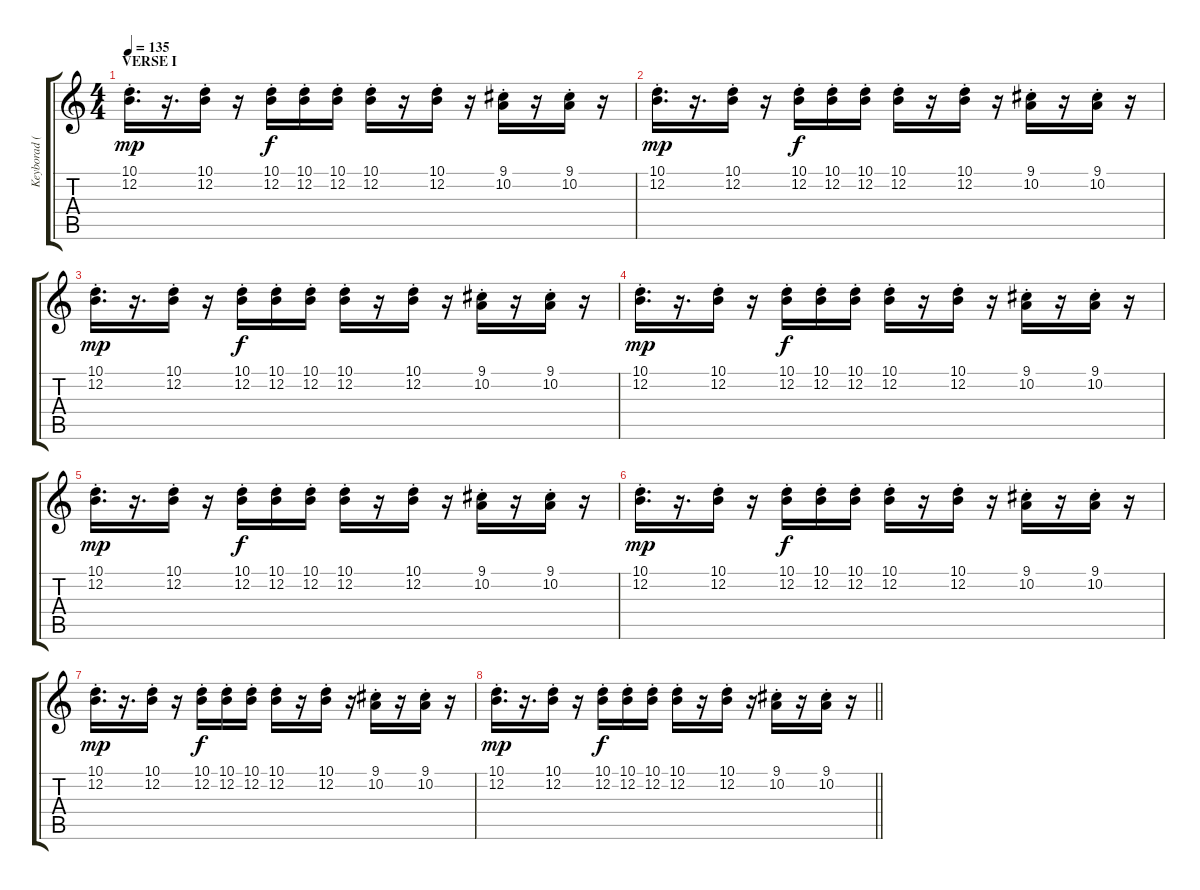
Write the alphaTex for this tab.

\track ("Keyborad (1)" "Keyborad (") {instrument tremolostrings}
\staff {score tabs}
\tuning (E4 B3 G3 D3 A2 E2) {hide}
\ts (4 4)
\section ("" "VERSE I")
\tempo 135
\clef g2
\ks c
(10.1{st} 12.2{st}).16{d dy mp} r.16{d} (10.1{st} 12.2{st}).16 r.16 (10.1{st} 12.2{st}).16{dy f} (10.1{st} 12.2{st}).16 (10.1{st} 12.2{st}).16 (10.1{st} 12.2{st}).16 r.16 (10.1{st} 12.2{st}).16 r.16 (9.1{st} 10.2{st}).16 r.16 (9.1{st} 10.2{st}).16 r.16 |
(10.1{st} 12.2{st}).16{d dy mp} r.16{d} (10.1{st} 12.2{st}).16 r.16 (10.1{st} 12.2{st}).16{dy f} (10.1{st} 12.2{st}).16 (10.1{st} 12.2{st}).16 (10.1{st} 12.2{st}).16 r.16 (10.1{st} 12.2{st}).16 r.16 (9.1{st} 10.2{st}).16 r.16 (9.1{st} 10.2{st}).16 r.16 |
(10.1{st} 12.2{st}).16{d dy mp} r.16{d} (10.1{st} 12.2{st}).16 r.16 (10.1{st} 12.2{st}).16{dy f} (10.1{st} 12.2{st}).16 (10.1{st} 12.2{st}).16 (10.1{st} 12.2{st}).16 r.16 (10.1{st} 12.2{st}).16 r.16 (9.1{st} 10.2{st}).16 r.16 (9.1{st} 10.2{st}).16 r.16 |
(10.1{st} 12.2{st}).16{d dy mp} r.16{d} (10.1{st} 12.2{st}).16 r.16 (10.1{st} 12.2{st}).16{dy f} (10.1{st} 12.2{st}).16 (10.1{st} 12.2{st}).16 (10.1{st} 12.2{st}).16 r.16 (10.1{st} 12.2{st}).16 r.16 (9.1{st} 10.2{st}).16 r.16 (9.1{st} 10.2{st}).16 r.16 |
(10.1{st} 12.2{st}).16{d dy mp} r.16{d} (10.1{st} 12.2{st}).16 r.16 (10.1{st} 12.2{st}).16{dy f} (10.1{st} 12.2{st}).16 (10.1{st} 12.2{st}).16 (10.1{st} 12.2{st}).16 r.16 (10.1{st} 12.2{st}).16 r.16 (9.1{st} 10.2{st}).16 r.16 (9.1{st} 10.2{st}).16 r.16 |
(10.1{st} 12.2{st}).16{d dy mp} r.16{d} (10.1{st} 12.2{st}).16 r.16 (10.1{st} 12.2{st}).16{dy f} (10.1{st} 12.2{st}).16 (10.1{st} 12.2{st}).16 (10.1{st} 12.2{st}).16 r.16 (10.1{st} 12.2{st}).16 r.16 (9.1{st} 10.2{st}).16 r.16 (9.1{st} 10.2{st}).16 r.16 |
(10.1{st} 12.2{st}).16{d dy mp} r.16{d} (10.1{st} 12.2{st}).16 r.16 (10.1{st} 12.2{st}).16{dy f} (10.1{st} 12.2{st}).16 (10.1{st} 12.2{st}).16 (10.1{st} 12.2{st}).16 r.16 (10.1{st} 12.2{st}).16 r.16 (9.1{st} 10.2{st}).16 r.16 (9.1{st} 10.2{st}).16 r.16 |
\barLineRight lightlight
(10.1{st} 12.2{st}).16{d dy mp} r.16{d} (10.1{st} 12.2{st}).16 r.16 (10.1{st} 12.2{st}).16{dy f} (10.1{st} 12.2{st}).16 (10.1{st} 12.2{st}).16 (10.1{st} 12.2{st}).16 r.16 (10.1{st} 12.2{st}).16 r.16 (9.1{st} 10.2{st}).16 r.16 (9.1{st} 10.2{st}).16 r.16
